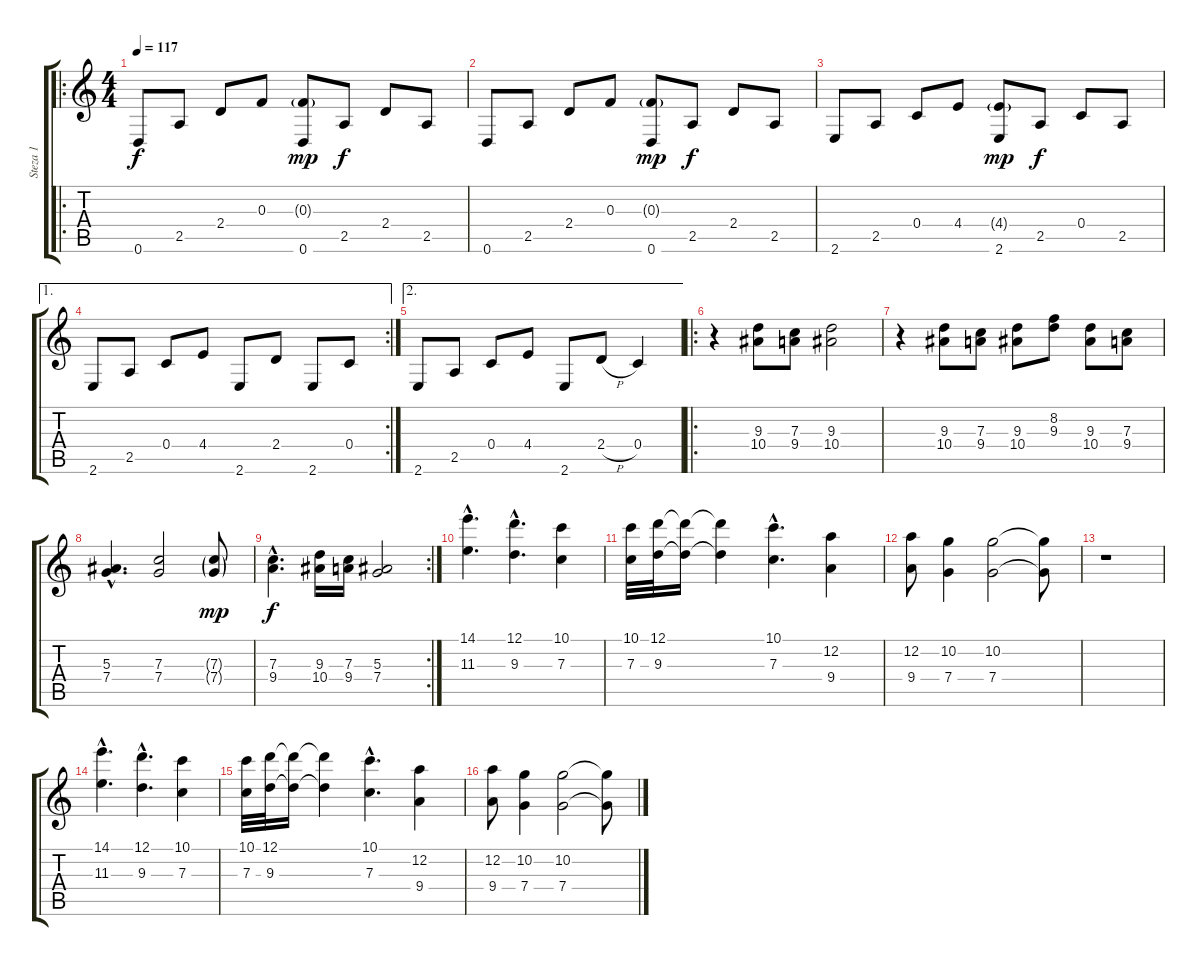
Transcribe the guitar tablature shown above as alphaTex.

\track ("Steza 1" "Steza 1") {instrument acousticguitarnylon}
\staff {score tabs}
\tuning (D4 A3 F3 C3 G2 D2) {hide}
\ro
\ts (4 4)
\tempo 117
\clef g2
\ks c
0.6.8{dy f instrument acousticguitarnylon} 2.5.8 2.4.8 0.3.8 (0.3{g} 0.6).8{dy mp} 2.5.8{dy f} 2.4.8 2.5.8 |
0.6.8 2.5.8 2.4.8 0.3.8 (0.3{g} 0.6).8{dy mp} 2.5.8{dy f} 2.4.8 2.5.8 |
2.6.8 2.5.8 0.4.8 4.4.8 (4.4{g} 2.6).8{dy mp} 2.5.8{dy f} 0.4.8 2.5.8 |
\ae 1
\rc 2
2.6.8 2.5.8 0.4.8 4.4.8 2.6.8 2.4.8 2.6.8 0.4.8 |
\ae 2
2.6.8 2.5.8 0.4.8 4.4.8 2.6.8 2.4{h}.8 0.4.4 |
\ro
r.4 (9.3 10.4).8 (7.3 9.4).8 (9.3 10.4).2 |
r.4 (9.3 10.4).8 (7.3 9.4).8 (9.3 10.4).8 (8.2 9.3).8 (9.3 10.4).8 (7.3 9.4).8 |
(5.3{hac} 7.4{hac}).4{d} (7.3 7.4).2 (7.3{g} 7.4{g}).8{dy mp} |
\rc 2
(7.3{hac} 9.4{hac}).4{d dy f} (9.3 10.4).16 (7.3 9.4).16 (5.3 7.4).2 |
(14.1{hac} 11.3{hac}).4{d} (12.1{hac} 9.3{hac}).4{d} (10.1 7.3).4 |
(10.1 7.3).32 (12.1 9.3).32 (12.1{t} 9.3{t}).16 (12.1{t} 9.3{t}).4 (10.1{hac} 7.3{hac}).4{d} (12.2 9.4).4 |
(12.2 9.4).8 (10.2 7.4).4 (10.2 7.4).2 (10.2{t} 7.4{t}).8 |
r.1 |
(14.1{hac} 11.3{hac}).4{d} (12.1{hac} 9.3{hac}).4{d} (10.1 7.3).4 |
(10.1 7.3).32 (12.1 9.3).32 (12.1{t} 9.3{t}).16 (12.1{t} 9.3{t}).4 (10.1{hac} 7.3{hac}).4{d} (12.2 9.4).4 |
(12.2 9.4).8 (10.2 7.4).4 (10.2 7.4).2 (10.2{t} 7.4{t}).8
